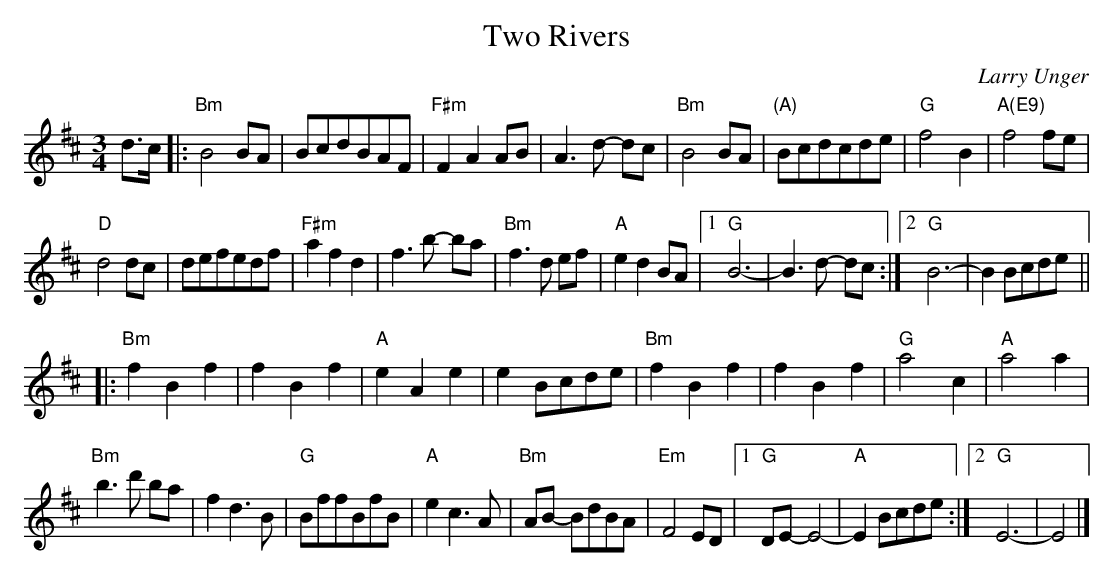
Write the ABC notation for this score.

X:1
T: Two Rivers
C: Larry Unger
M: 3/4
L: 1/8
K: G Lydian
d>c|:\
"Bm"B4BA|BcdBAF|"F#m"F2A2AB|A3d- dc|\
"Bm"B4BA|"(A)"Bcdcde|"G"f4B2|"A(E9)"f4fe|
"D"d4dc|defedf|"F#m"a2f2d2|f3b- ba|\
"Bm"f3d ef|"A"e2d2BA|1\
"G"B6-|B3d- dc:|2\
"G"B6-|B2Bcde||
|:\
"Bm"f2B2f2|f2B2f2|"A"e2A2e2|e2Bcde|\
"Bm"f2B2f2|f2B2f2|"G"a4c2|"A"a4a2|
"Bm"b3d' ba|f2d3B|"G"BffBfB|"A"e2c3A|\
"Bm"AB- BdBA|"Em"F4ED|1\
"G"DE-E4-|"A"E2Bcde:|2\
"G"E6-|E4|]
